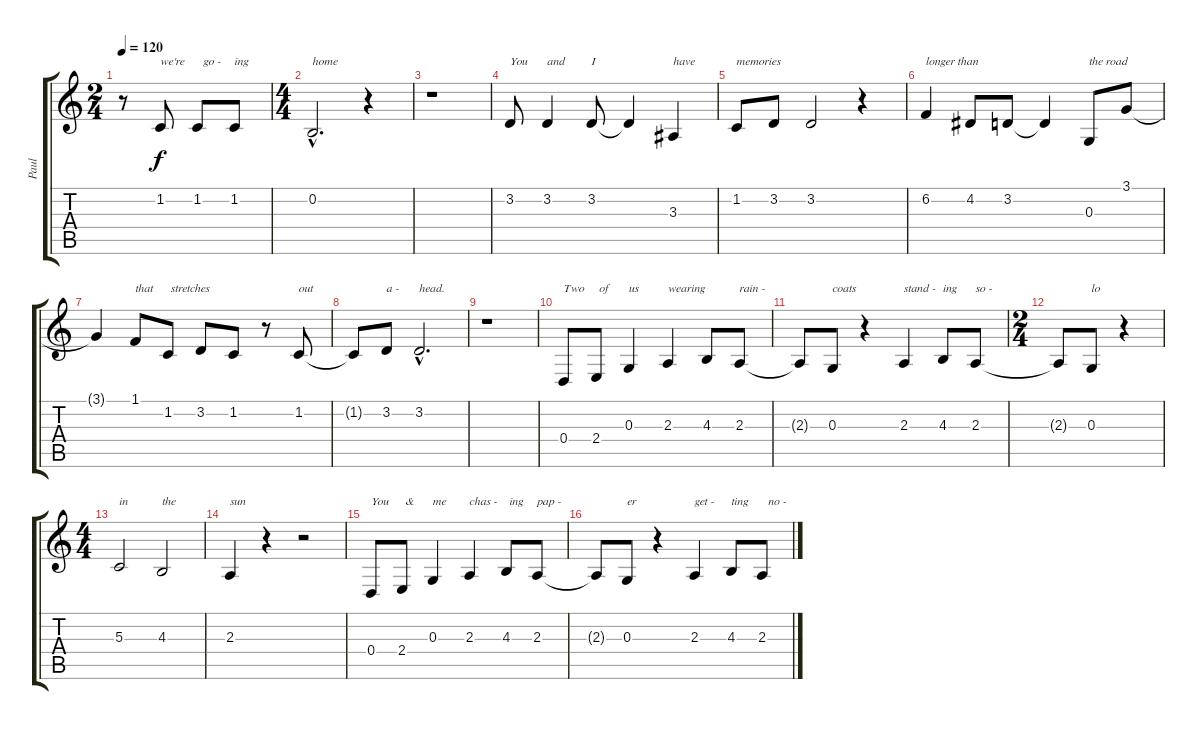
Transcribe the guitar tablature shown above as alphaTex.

\track ("Paul" "Paul") {instrument clarinet}
\staff {score tabs}
\tuning (E4 B3 G3 D3 A2 E2) {hide}
\ts (2 4)
\tempo 120
\clef g2
\ks c
r.8{dy f} 1.2.8{txt "we're"} 1.2.8{txt "  go -"} 1.2.8{txt "ing"} |
\ts (4 4)
0.2{hac}.2{d txt "home"} r.4 |
r.1 |
3.2.8{txt "You"} 3.2.4{txt "and"} 3.2.8{txt "I"} 3.2{t}.4 3.3.4{txt "have"} |
1.2.8{txt "memories"} 3.2.8 3.2.2 r.4 |
6.2.4{txt "longer than"} 4.2.8 3.2.8 3.2{t}.4 0.3.8{txt "the road"} 3.1.8 |
3.1{t}.4 1.1.8{txt "that"} 1.2.8{txt " stretches"} 3.2.8 1.2.8 r.8 1.2.8{txt "out"} |
1.2{t}.8 3.2.8{txt "a -"} 3.2{hac}.2{d txt "head."} |
r.1 |
0.4.8{txt "Two"} 2.4.8{txt " of"} 0.3.4{txt "us"} 2.3.4{txt "wearing"} 4.3.8 2.3.8{txt "rain -"} |
2.3{t}.8 0.3.8{txt "coats"} r.4 2.3.4{txt "stand -"} 4.3.8{txt "ing"} 2.3.8{txt "so -"} |
\ts (2 4)
2.3{t}.8 0.3.8{txt "lo"} r.4 |
\ts (4 4)
5.3.2{txt "in"} 4.3.2{txt "the"} |
2.3.4{txt "sun"} r.4 r.2 |
0.4.8{txt "You"} 2.4.8{txt " &"} 0.3.4{txt "me"} 2.3.4{txt "chas -"} 4.3.8{txt " ing"} 2.3.8{txt "pap -"} |
2.3{t}.8 0.3.8{txt "er"} r.4 2.3.4{txt "get -"} 4.3.8{txt "ting"} 2.3.8{txt "  no -"}
